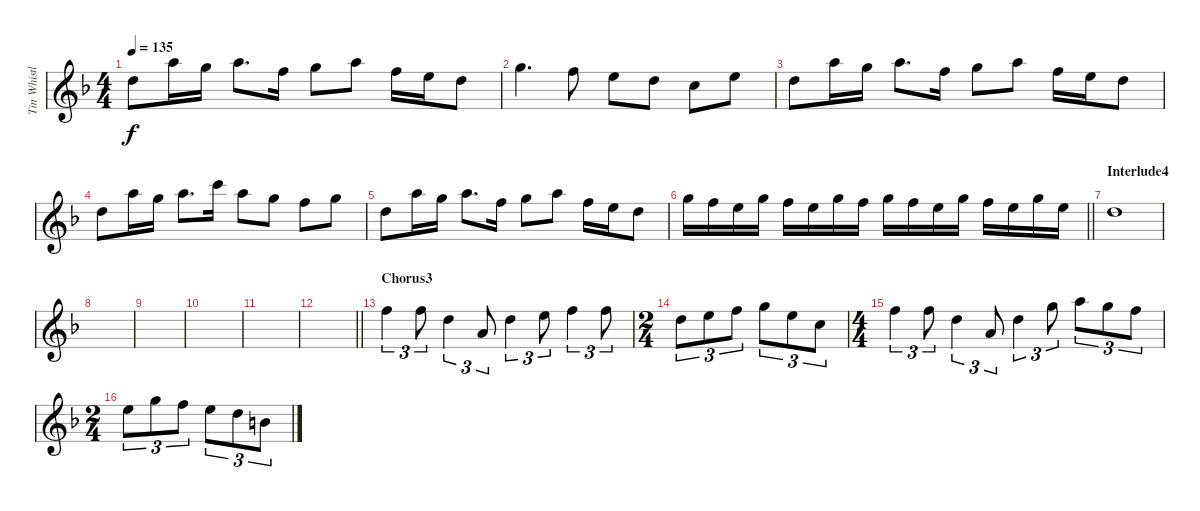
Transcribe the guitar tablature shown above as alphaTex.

\track ("Tin Whistle" "Tin Whistl") {instrument piccolo}
\staff {score}
\tuning (E4 B3 G3 D3 A2 D2) {hide}
\ts (4 4)
\tempo 135
\clef g2
\ks dminor
15.2.8{dy f} 17.1.16 15.1.16 17.1.8{d} 18.2.16 15.1.8 17.1.8 18.2.16 17.2.16 15.2.8 |
15.1.4{d} 13.1.8 12.1.8 10.1.8 8.1.8 12.1.8 |
10.1.8 17.1.16 15.1.16 17.1.8{d} 18.2.16 15.1.8 17.1.8 18.2.16 17.2.16 15.2.8 |
15.2.8 17.1.16 15.1.16 17.1.8{d} 20.1.16 17.1.8 15.1.8 13.1.8 15.1.8 |
15.2.8 17.1.16 15.1.16 17.1.8{d} 18.2.16 15.1.8 17.1.8 18.2.16 17.2.16 15.2.8 |
\barLineRight lightlight
15.1.16 13.1.16 12.1.16 15.1.16 13.1.16 12.1.16 15.1.16 13.1.16 15.1.16 13.1.16 12.1.16 15.1.16 13.1.16 12.1.16 15.1.16 12.1.16 |
\section ("" "Interlude4")
15.2.1 |
|
|
|
|
\barLineRight lightlight
|
\section ("" "Chorus3")
13.1.4{tu (3 2)} 13.1.8{tu (3 2)} 10.1.4{tu (3 2)} 10.2.8{tu (3 2)} 10.1.4{tu (3 2)} 12.1.8{tu (3 2)} 13.1.4{tu (3 2)} 13.1.8{tu (3 2)} |
\ts (2 4)
10.1.8{tu (3 2)} 12.1.8{tu (3 2)} 13.1.8{tu (3 2)} 15.1.8{tu (3 2)} 12.1.8{tu (3 2)} 13.2.8{tu (3 2)} |
\ts (4 4)
13.1.4{tu (3 2)} 13.1.8{tu (3 2)} 10.1.4{tu (3 2)} 10.2.8{tu (3 2)} 10.1.4{tu (3 2)} 15.1.8{tu (3 2)} 17.1.8{tu (3 2)} 15.1.8{tu (3 2)} 13.1.8{tu (3 2)} |
\ts (2 4)
12.1.8{tu (3 2)} 15.1.8{tu (3 2)} 13.1.8{tu (3 2)} 12.1.8{tu (3 2)} 10.1.8{tu (3 2)} 12.2.8{tu (3 2)}
